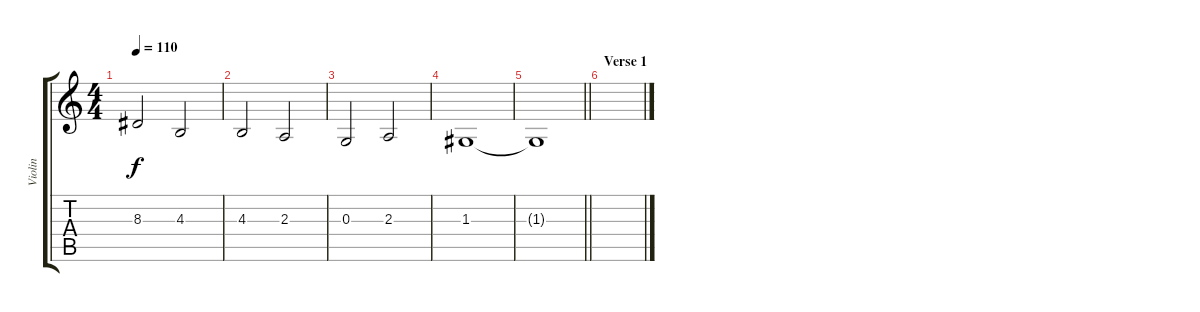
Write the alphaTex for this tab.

\track ("Violin" "Violin") {instrument stringensemble2}
\staff {score tabs}
\tuning (E4 B3 G3 D3 A2 E2) {hide}
\ts (4 4)
\tempo 110
\clef g2
\ks c
8.3.2{dy f} 4.3.2 |
4.3.2 2.3.2 |
0.3.2 2.3.2 |
1.3.1{volume 0} |
\barLineRight lightlight
1.3{t}.1 |
\section ("" "Verse 1")
